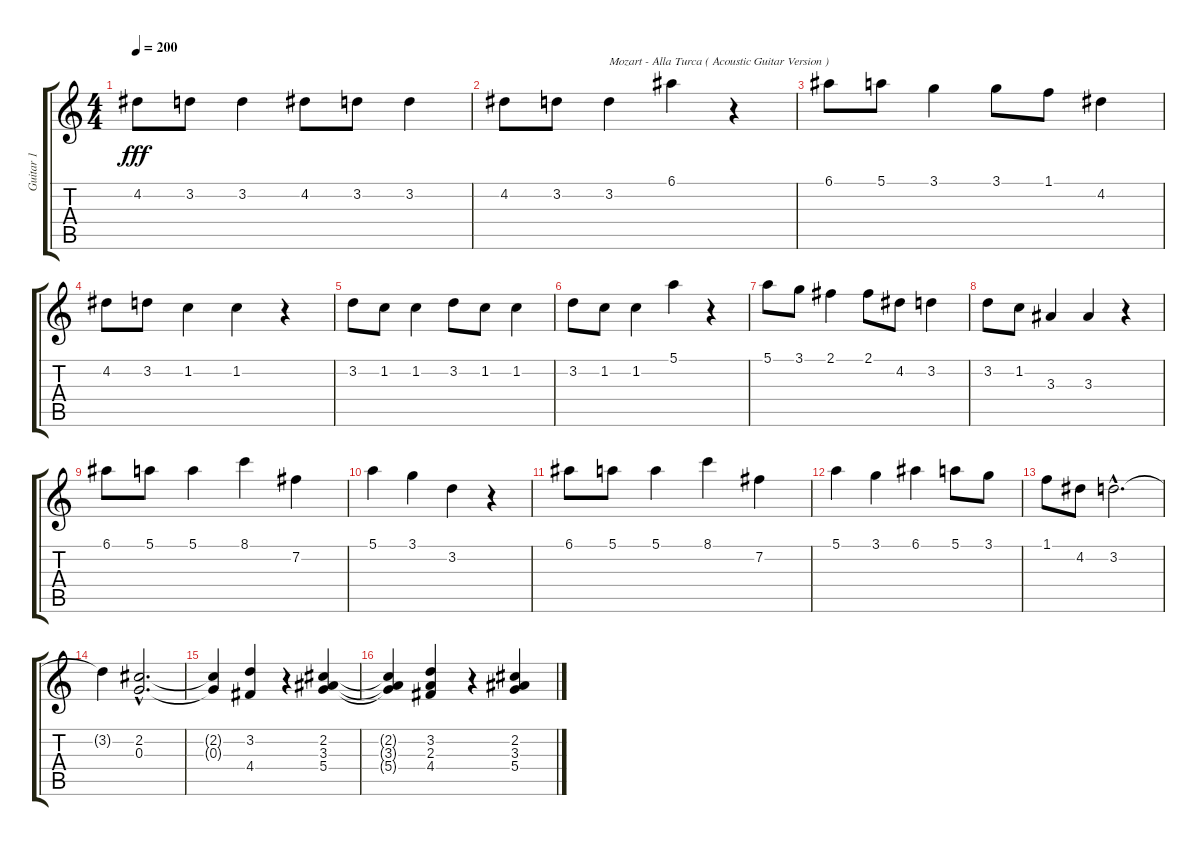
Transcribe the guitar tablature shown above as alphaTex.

\track ("Guitar 1" "Guitar 1") {instrument acousticguitarnylon}
\staff {score tabs}
\tuning (E4 B3 G3 D3 A2 E2) {hide}
\ts (4 4)
\tempo 200
\clef g2
\ks c
4.2.8{dy fff instrument acousticguitarnylon} 3.2.8 3.2.4 4.2.8 3.2.8 3.2.4 |
4.2.8 3.2.8 3.2.4{txt "Mozart - Alla Turca ( Acoustic Guitar Version )"} 6.1.4 r.4 |
6.1.8 5.1.8 3.1.4 3.1.8 1.1.8 4.2.4 |
4.2.8 3.2.8 1.2.4 1.2.4 r.4 |
3.2.8 1.2.8 1.2.4 3.2.8 1.2.8 1.2.4 |
3.2.8 1.2.8 1.2.4 5.1.4 r.4 |
5.1.8 3.1.8 2.1.4 2.1.8 4.2.8 3.2.4 |
3.2.8 1.2.8 3.3.4 3.3.4 r.4 |
6.1.8 5.1.8 5.1.4 8.1.4 7.2.4 |
5.1.4 3.1.4 3.2.4 r.4 |
6.1.8 5.1.8 5.1.4 8.1.4 7.2.4 |
5.1.4 3.1.4 6.1.4 5.1.8 3.1.8 |
1.1.8 4.2.8 3.2{hac}.2{d} |
3.2{t}.4 (2.2{hac} 0.3{hac}).2{d} |
(2.2{t} 0.3{t}).4 (3.2 4.4).4 r.4 (2.2 3.3 5.4).4 |
(2.2{t} 3.3{t} 5.4{t}).4 (3.2 2.3 4.4).4 r.4 (2.2 3.3 5.4).4
